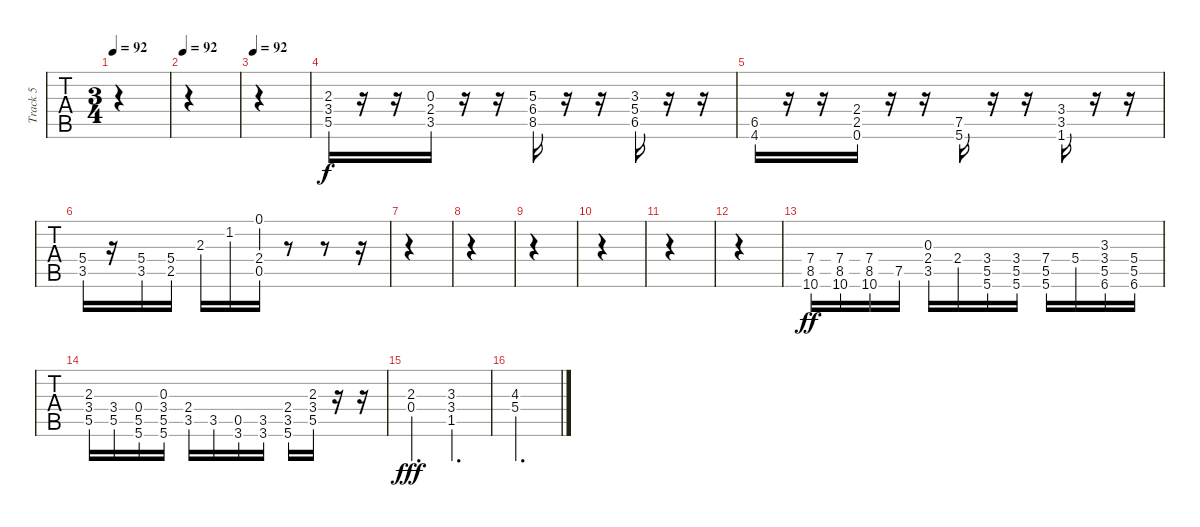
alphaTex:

\track ("Track 5" "Track 5") {instrument trumpet}
\staff {tabs}
\tuning (E4 B3 G3 D3 A2 E2) {hide}
\ts (3 4)
\tempo 92
\clef g2
\ks c
|
\tempo 92
|
\tempo 92
|
(2.3 3.4 5.5).16 r.16 r.16 (0.3 2.4 3.5).16 r.16 r.16 (5.3 6.4 8.5).16 r.16 r.16 (3.3 5.4 6.5).16 r.16 r.16 |
(6.5 4.6).16 r.16 r.16 (2.4 2.5 0.6).16 r.16 r.16 (7.5 5.6).16 r.16 r.16 (3.4 3.5 1.6).16 r.16 r.16 |
(5.4 3.5).16 r.16 (5.4 3.5).16 (5.4 2.5).16 2.3.16 1.2.16 (0.1 2.4 0.5).16 r.8 r.8 r.16 |
|
|
|
|
|
|
(7.4 8.5 10.6).16{dy ff volume 6 balance 16} (7.4 8.5 10.6).16 (7.4 8.5 10.6).16 7.5.16 (0.3 2.4 3.5).16 2.4.16 (3.4 5.5 5.6).16 (3.4 5.5 5.6).16 (7.4 5.5 5.6).16 5.4.16 (3.3 3.4 5.5 6.6).16 (5.4 5.5 6.6).16 |
(2.3 3.4 5.5).16 (3.4 5.5).16 (0.4 5.5 5.6).16 (0.3 3.4 5.5 5.6).16 (2.4 3.5).16 3.5.16 (0.5 3.6).16 (3.5 3.6).16 (2.4 3.5 5.6).16 (2.3 3.4 5.5).16 r.16 r.16 |
(2.3 0.4).4{d dy fff balance 8} (3.3 3.4 1.5).4{d} |
(4.3 5.4).2{d}
